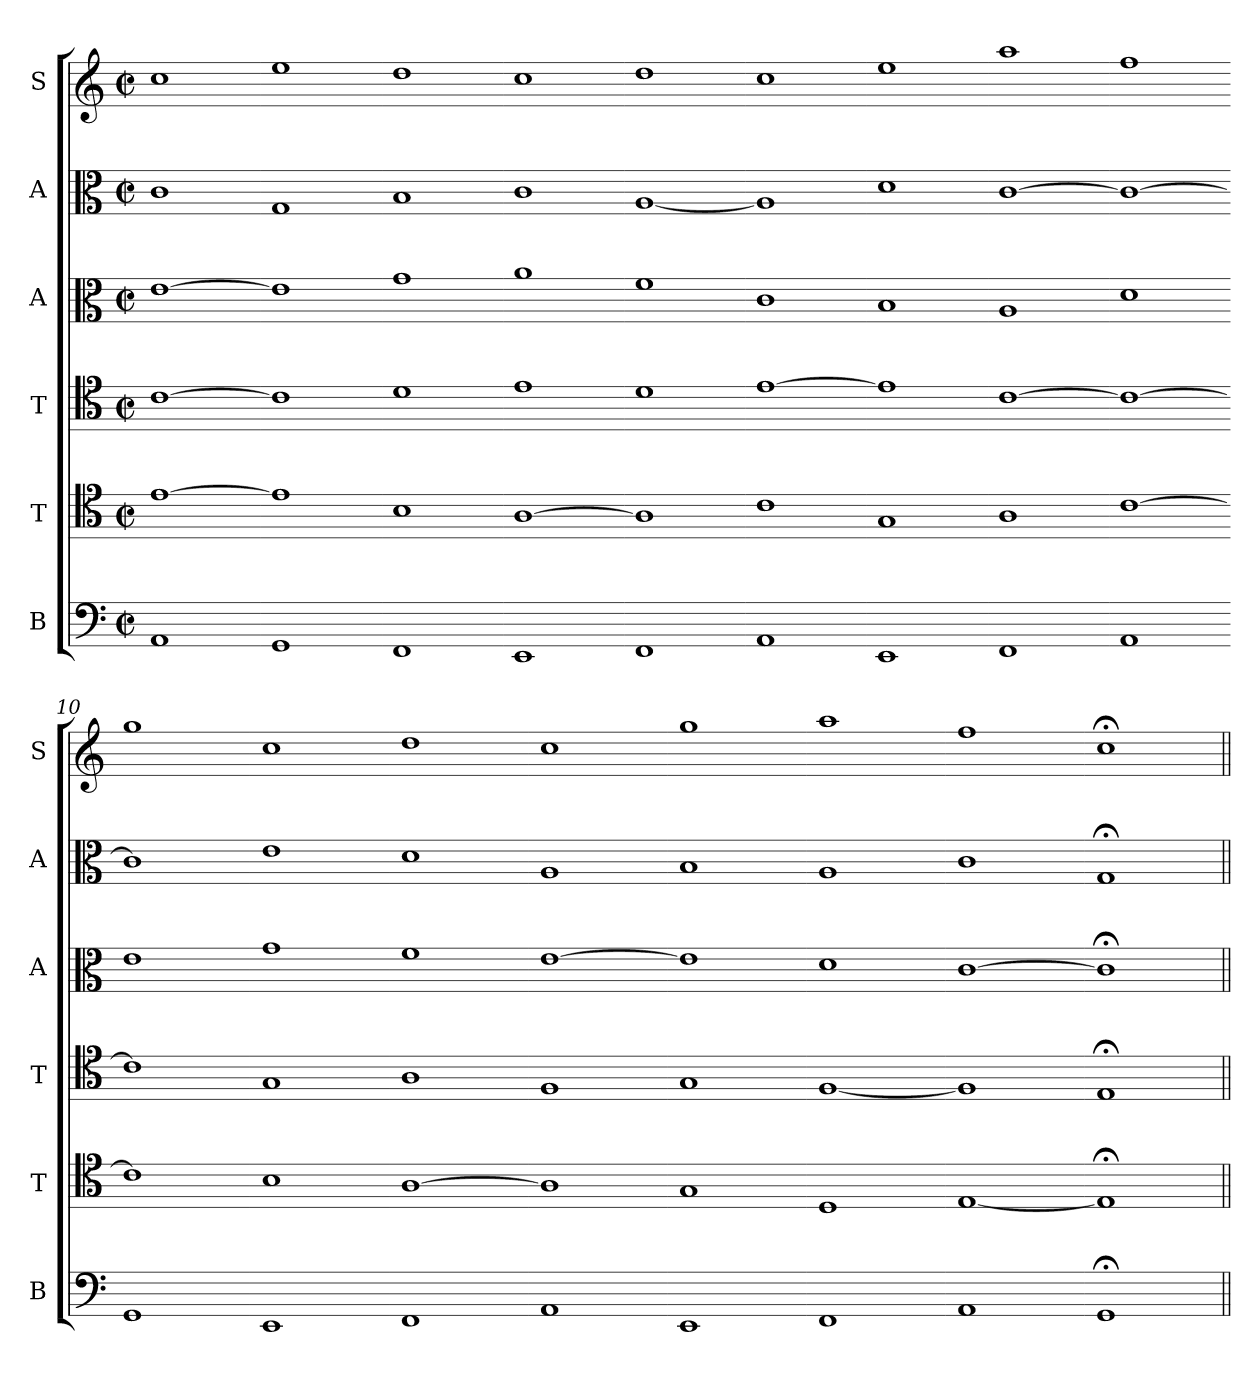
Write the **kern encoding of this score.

**kern	**kern	**kern	**kern	**kern	**kern
*part6	*part5	*part4	*part3	*part2	*part1
*staff6	*staff5	*staff4	*staff3	*staff2	*staff1
*I"B	*I"T	*I"T	*I"A	*I"A	*I"S
*I'B	*I'T	*I'T	*I'A	*I'A	*I'S
*clefF4	*clefC4	*clefC4	*clefC3	*clefC3	*clefG2
*k[]	*k[]	*k[]	*k[]	*k[]	*k[]
*M2/2	*M2/2	*M2/2	*M2/2	*M2/2	*M2/2
*met(c|)	*met(c|)	*met(c|)	*met(c|)	*met(c|)	*met(c|)
*MM208	*MM208	*MM208	*MM208	*MM208	*MM208
=1	=1	=1	=1	=1	=1
1AA	[1e	[1c	[1e	1c	1cc
=2-	=2-	=2-	=2-	=2-	=2-
1GG	1e]	1c]	1e]	1G	1ee
=3-	=3-	=3-	=3-	=3-	=3-
1FF	1B	1d	1g	1B	1dd
=4-	=4-	=4-	=4-	=4-	=4-
1EE	[1A	1e	1a	1c	1cc
=5-	=5-	=5-	=5-	=5-	=5-
1FF	1A]	1d	1f	[1A	1dd
=6-	=6-	=6-	=6-	=6-	=6-
1AA	1c	[1e	1c	1A]	1cc
=7-	=7-	=7-	=7-	=7-	=7-
1EE	1G	1e]	1B	1d	1ee
=8-	=8-	=8-	=8-	=8-	=8-
1FF	1A	[1c	1A	[1c	1aa
=9-	=9-	=9-	=9-	=9-	=9-
1AA	[1c	1c_	1d	1c_	1ff
=10-	=10-	=10-	=10-	=10-	=10-
1GG	1c]	1c]	1e	1c]	1gg
=11-	=11-	=11-	=11-	=11-	=11-
1EE	1B	1G	1g	1e	1cc
=12-	=12-	=12-	=12-	=12-	=12-
1FF	[1A	1A	1f	1d	1dd
=13-	=13-	=13-	=13-	=13-	=13-
1AA	1A]	1F	[1e	1A	1cc
=14-	=14-	=14-	=14-	=14-	=14-
1EE	1G	1G	1e]	1B	1gg
=15-	=15-	=15-	=15-	=15-	=15-
1FF	1D	[1F	1d	1A	1aa
=16-	=16-	=16-	=16-	=16-	=16-
1AA	[1E	1F]	[1c	1c	1ff
=17-	=17-	=17-	=17-	=17-	=17-
1GG;<	1E;<]	1E;<	1c;<]	1G;	1cc;<
=||	=||	=||	=||	=||	=||
*-	*-	*-	*-	*-	*-
